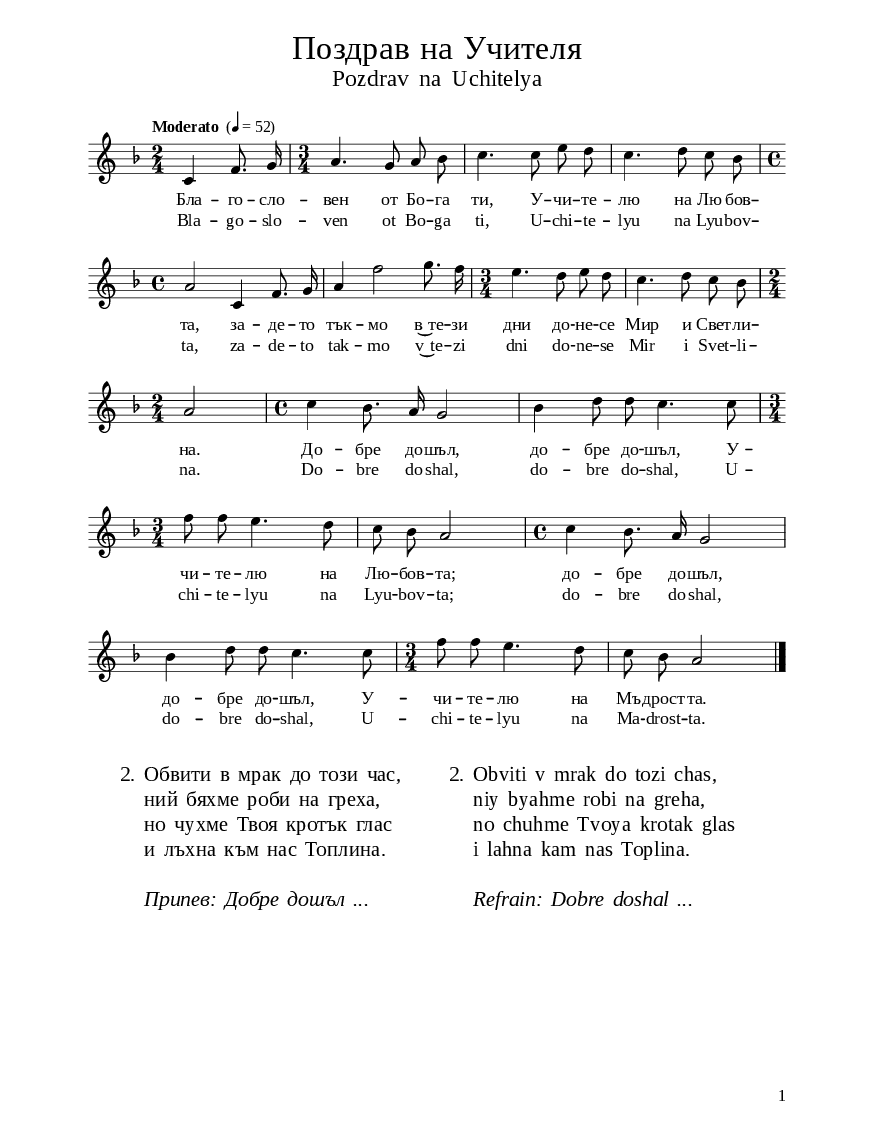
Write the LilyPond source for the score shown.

\version "2.22.0"

\paper {
  #(set-paper-size "a5")
}

\bookpart {
  \paper {
    print-all-headers = ##t
    print-page-number = ##t
    print-first-page-number = ##t

    % put page numbers on the bottom
    oddHeaderMarkup = \markup ""
    evenHeaderMarkup = \markup ""
    oddFooterMarkup = \markup
    \fill-line {
      ""
      \on-the-fly #print-page-number-check-first \fromproperty #'page:page-number-string
    }
    evenFooterMarkup = \markup
    \fill-line {
      \on-the-fly #print-page-number-check-first \fromproperty #'page:page-number-string
      ""
    }

    left-margin = 1.5\cm
    right-margin = 1.5\cm
    top-margin = 1.6\cm
    bottom-margin = 1.2\cm
    ragged-bottom = ##t % do not spread the staves to fill the whole vertical space

    % change lyrics and titles font (affects notes also)
    fonts =
    #(make-pango-font-tree
      "Times New Roman"
      "DejaVu Sans"
      "DejaVu Sans Mono"
      (/ (* staff-height pt) 3.6))

    % change distance between staves
    system-system-spacing =
    #'((basic-distance . 12)
       (minimum-distance . 6)
       (padding . 1)
       (stretchability . 12))
  }

  \header {
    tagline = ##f
  }

  \score{
    \layout {
      indent = 0.0\cm % remove first line indentation
      % ragged-last = ##t % do not spread last line to fill the whole space
      \context {
        \Score
        \omit BarNumber %remove bar numbers
      } % context

      \context {
        % change staff size
        \Staff
        fontSize = #+0 % affects notes size only
        \override StaffSymbol #'staff-space = #(magstep -3)
        \override StaffSymbol #'thickness = #0.5
        \override BarLine #'hair-thickness = #1
        %\override StaffSymbol #'ledger-line-thickness = #'(0 . 0)
      }

      \context {
        % adjust space between staff and lyrics and between the two lyric lines
        \Lyrics
        \override VerticalAxisGroup.nonstaff-relatedstaff-spacing = #'((basic-distance . 4.5))
        \override VerticalAxisGroup.nonstaff-nonstaff-spacing = #'((minimum-distance . 2))
      }
    } % layout
    \new Voice \absolute  {
      \clef treble
      \key f \major
      \time 2/4
      \tempo \markup {
        % make tempo note smaller
        \concat {
          "Moderato " \normal-text { " (" }
          \teeny \general-align #Y #DOWN \note {4} #0.8
          \normal-text { " = 52)" }
        }
      }
      %\time 2/4 \tempo "Moderato" 4 = 52
      \autoBeamOff

      c'4 f'8. g'16 | \time 3/4 a'4. g'8 a' bes' | c''4. c''8 e'' d'' | c''4. d''8 c'' bes' \break |

      \time 4/4  a'2 c'4 f'8. g'16 | a'4 f''2 g''8. f''16 | \time 3/4  e''4. d''8 e'' d'' | c''4. d''8 c'' bes' \break |

      \time 2/4 a'2 | \time 4/4  c''4   bes'8. a'16 g'2|  bes'4  d''8 d'' c''4. c''8 \break |

      \time 3/4  f''8 f'' e''4.  d''8 | c'' bes' a'2 | \time 4/4 c''4  bes'8. a'16 g'2 \break | 

      bes'4 d''8 d'' c''4. c''8 \time 3/4  f''8 f'' e''4. d''8 | c'' bes' a'2 \bar "|."

    }

    \addlyrics {
      Бла -- го -- сло -- вен от Бо -- га ти, У -- чи -- те --
      лю на Лю -- бов -- та, за -- де -- то тък -- мо
      в~те -- зи дни до -- не -- се Мир и Свет -- ли -- на.
      До -- бре до -- шъл, до -- бре до -- шъл,
      У -- чи -- те -- лю на Лю -- бов -- та; до --
      бре до -- шъл, до -- бре до -- шъл, У -- чи --
      те -- лю на Мъ -- дрост -- та.
    }

    \addlyrics {
      Bla -- go -- slo -- ven ot Bo -- ga ti, U -- chi -- te --
      lyu na Lyu -- bov -- ta, za -- de -- to tak -- mo
      v~te -- zi dni do -- ne -- se Mir i Svet -- li -- na.
      Do -- bre do -- shal, do -- bre do -- shal,
      U -- chi -- te -- lyu na Lyu -- bov -- ta; do --
      bre do -- shal, do -- bre do -- shal, U -- chi --
      te -- lyu na Ma -- drost -- ta.
    }

    \header {
      title = \markup \column \normal-text \fontsize #2.5 {
        \center-align
        \line { Поздрав на Учителя }
        \vspace #-0.6
        \center-align
        \line \fontsize #-3 { Pozdrav na Uchitelya  }
        \vspace #-0.8
        \center-align
        \line \fontsize #-3 { "   " }
      }
    }

    \midi{}

  } % score


  \markup \fontsize #+2.5 {
    \hspace #3
    \override #'(baseline-skip . 2.4) % affects space between column lines
    \column {
      \line { 2. Обвити в мрак до този час, }
      \line { "   " ний бяхме роби на греха, }

      \line { "   " но чухме Твоя кротък глас }

      \line { "   " и лъхна към нас Топлина. }
      \line { "   " }

      \line { "   " \italic{Припев: Добре дошъл ...} }
    }

    \hspace #4
    \override #'(baseline-skip . 2.4)
    \column {
      \line { 2. Obviti v mrak do tozi chas, }
      \line { "   " niy byahme robi na greha, }

      \line { "   " no chuhme Tvoya krotak glas }

      \line { "   " i lahna kam nas Toplina. }
      \line { "   " }

      \line { "   " \italic{Refrain: Dobre doshal ...} }
    } %column
  } % markup

  \pageBreak

  \markup \fontsize #+2.5 {
    \hspace #3
    \override #'(baseline-skip . 2.4) % affects space between column lines
    \column {

      \line { 3. Учителю Благословен, }

      \line { "   " Ти ни сърцата обнови, }

      \line { "   " запали Огън в нас свещен }

      \line { "   " и сладки думи оживи. }

      \line { "   " }

      \line { "   " \italic{Припев: Добре дошъл ...} }
      \line { "   " }

      \line { 4. Учителю, наш скъпи гост, }

      \line { "   " привет от нас Ти приеми; }

      \line { "   " със радост ний готови сме }

      \line { "   " да жертваме живота свой. }

      \line { " "}
      \line { " "}
    }

    \hspace #5
    \override #'(baseline-skip . 2.4)
    \column {
      \line { 3. Uchitelyu Blagosloven, }

      \line { "   " Ti ni sartsata obnovi, }

      \line { "   " zapali Ogan v nas sveshten }

      \line { "   " i sladki dumi ozhivi. }

      \line { "   " }

      \line { "   " \italic{Refrain: Dobre doshal ...} }
      \line { "   " }

      \line { 4. Uchitelyu, nash skapi gost, }

      \line { "   " privet ot nas Ti priemi; }

      \line { "   " sas radost niy gotovi sme }

      \line { "   " da zhertvame zhivota svoy. }
    } %column
  } % markup

  % include foreign translation(s) of the song
  \version "2.22.0"

\markup \fill-line { \fontsize #6 "Gruß an den Meister" }
\markup \null
\markup \null
\markup \fontsize #+2.5 {
  \hspace #12
  \override #'(baseline-skip . 2)
  \column {
    \line { "   " }


    \line { 1. Gesegnet bist du von Gott, }

    \line { "   " oh Meister der Liebe, }

    \line { "   " denn gerade in diesen Tagen}

    \line { "   " hast du Frieden und Licht gebracht.}
    \line { "   " }

    \line { "   " \italic { Refrain :}  }

    \line { "   " Sei willkommen, sei willkommen,}

    \line { "   " Meister der Liebe; }

    \line { "   " sei willkommen, sei willkommen, }

    \line { "   " Meister der Weisheit!}
    \line { "   " }

    \line { 2. Bis zu dieser Stunde von Dunkelheit eingehüllt, }

    \line { "   " waren wir Sklaven der Sünde,}

    \line { "   " aber wir haben deine sanfte Stimme gehört, }

    \line { "   " und Wärme hauchte uns an.}
    \line { "   " }

    \line { "   " \italic { Refrain ...}  }
    \line { "   " }

    \line { 3. Gesegneter Meister,}

    \line { "   " du hast unsere Herzen erneuert, }

    \line { "   " du hast in uns ein heiliges Feuer angezündet}

    \line { "   " und süße Worte belebt.}
    \line { "   " }

    \line { "   " \italic { Refrain ...}  }
    \line { "   " }


    \line { 4. Meister, unser lieber Gast, }

    \line { "   " nimm unseren Gruß an; }

    \line { "   " mit Freude sind wir bereit, }

    \line { "   " unser Leben zu opfern.}


  }
}


} % bookpart
